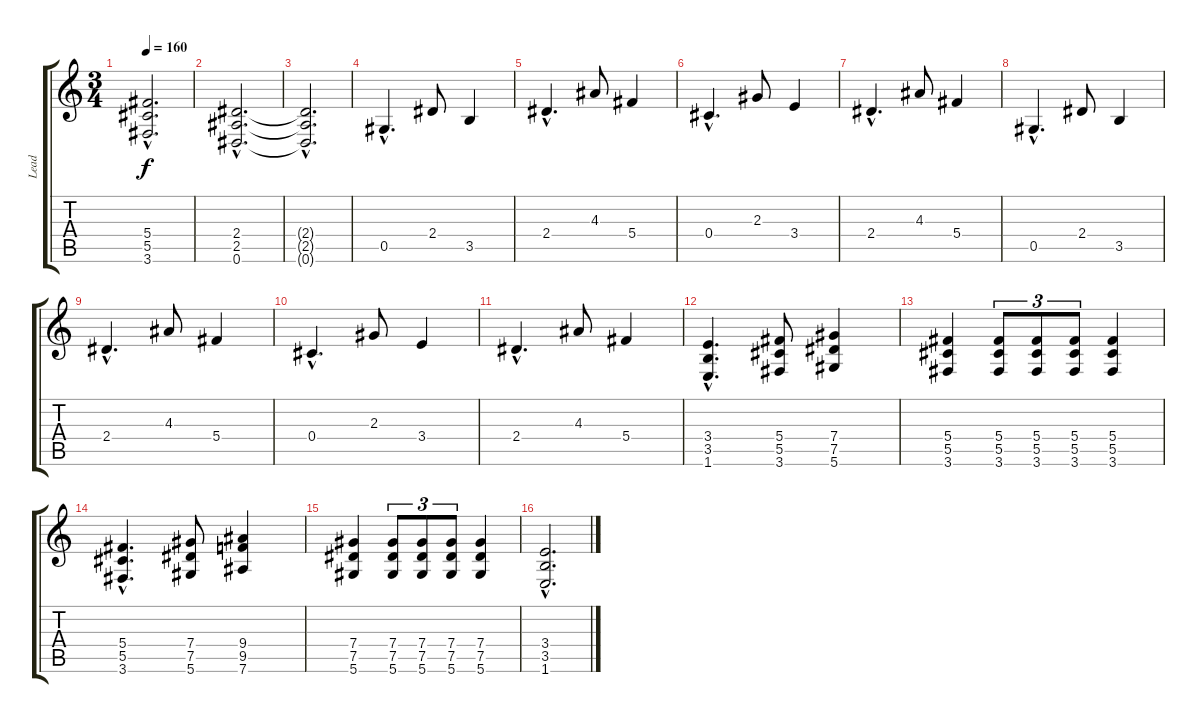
\track ("Lead" "Lead") {instrument distortionguitar}
\staff {score tabs}
\tuning (Eb4 Bb3 Gb3 Db3 Ab2 Eb2) {hide}
\ts (3 4)
\tempo 160
\clef g2
\ks c
(5.4{hac t} 5.5{hac t} 3.6{hac t}).2{d dy f} |
(2.4{hac} 2.5{hac} 0.6{hac}).2{d} |
(2.4{hac t} 2.5{hac t} 0.6{hac t}).2{d} |
0.5{hac}.4{d} 2.4.8 3.5.4 |
2.4{hac}.4{d} 4.3.8 5.4.4 |
0.4{hac}.4{d} 2.3.8 3.4.4 |
2.4{hac}.4{d} 4.3.8 5.4.4 |
0.5{hac}.4{d} 2.4.8 3.5.4 |
2.4{hac}.4{d} 4.3.8 5.4.4 |
0.4{hac}.4{d} 2.3.8 3.4.4 |
2.4{hac}.4{d} 4.3.8 5.4.4 |
(3.4{hac} 3.5{hac} 1.6{hac}).4{d} (5.4 5.5 3.6).8 (7.4 7.5 5.6).4 |
(5.4 5.5 3.6).4 (5.4 5.5 3.6).8{tu (3 2)} (5.4 5.5 3.6).8{tu (3 2)} (5.4 5.5 3.6).8{tu (3 2)} (5.4 5.5 3.6).4 |
(5.4{hac} 5.5{hac} 3.6{hac}).4{d} (7.4 7.5 5.6).8 (9.4 9.5 7.6).4 |
(7.4 7.5 5.6).4 (7.4 7.5 5.6).8{tu (3 2)} (7.4 7.5 5.6).8{tu (3 2)} (7.4 7.5 5.6).8{tu (3 2)} (7.4 7.5 5.6).4 |
(3.4{hac} 3.5{hac} 1.6{hac}).2{d}
